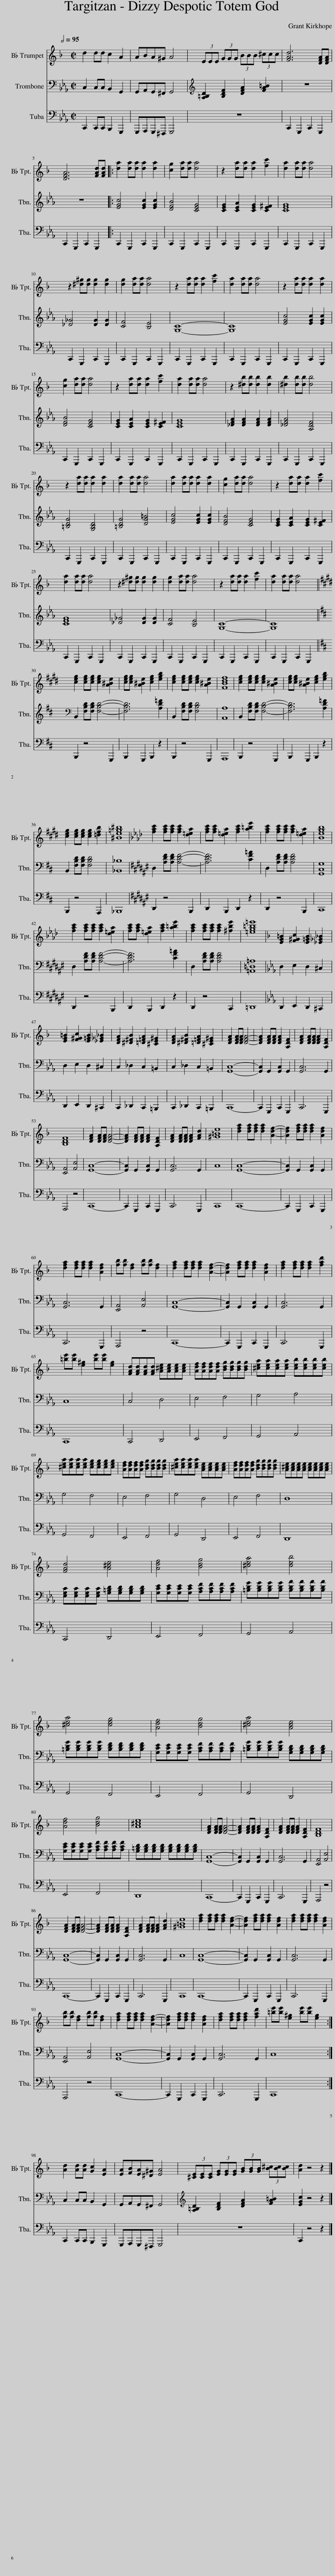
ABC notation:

X:1
%%score 1 2 3
L:1/8
Q:1/2=95
M:2/2
I:linebreak $
K:Eb
V:1 treble transpose=-2
V:2 bass
V:3 bass
V:1
[K:F] d2 dd c2 A2 | ABA^G A4 | (3EEE (3GGG (3BBB (3^ccc | [FAd]6 [DFA][DFA] |$ [DFA]6 [FAd][FAd] |: %5
 [da]2 [da][da] [da]2 [da]2 | [cg]2 [da][da] [da]4 | z2 [da][da] [da]2 [fc']2 | [da]2 [da][da] [da]4 |$ z2 [^d^g][dg] [dg]2 [dg]2 | %10
 [dg]2 [da][da] [da]4 | z2 [da][da] [da]2 [fc']2 | [da]2 [da][da] [da]4 | z2 [da][da] [da]2 [da]2 |$ [cg]2 [da][da] [da]4 | %15
 z2 [da][da] [da]2 [fc']2 | [da]2 [da][da] [da]4 | z2 [^db][db] [db]2 [db]2 | [^db]2 [db][db] [db]4 |$ z2 [da][da] [da]2 [da]2 | %20
 [da]2 [da][da] [da]4 | [da]2 [da][da] [da]2 [da]2 | [cg]2 [da][da] [da]4 | z2 [da][da] [da]2 [fc']2 |$ [da]2 [da][da] [da]4 | %25
 z2 [^d^g][dg] [dg]2 [dg]2 | [dg]2 [da][da] [da]4 | z2 [da][da] [da]2 [fc']2 | [da]2 [da][da] [da]4 ||$[K:E] [ceg]2 [ceg][ceg] [ceg]2 [A^Be]2 | %30
 [ceg][ceg] [A^Be]2 [ceg]2 [egb]2 | [ceg]2 [ceg][ceg] [ceg]2 [A^Be]2 | [FBdf]8 | [ceg]2 [ceg][ceg] [ceg]2 [A^Be]2 | [ceg][ceg] [A^Be]2 [ceg]2 [egb]2 |$ %35
 [ceg]2 [ceg][ceg] [ceg]2 [=dfb]2 | [^Be=g^b]8 |[K:Ab] [fac']2 [fac'][fac'] [fac']2 [d=ea]2 | [fac'][fac'] [d=ea]2 [fac']2 [a=be']2 | [fac']2 [fac'][fac'] [fac']2 [d=ea]2 | %40
 [Begb]8 |$ [fac']2 [fac'][fac'] [fac']2 [d=ea]2 | [fac'][fac'] [d=ea]2 [fac']2 [a=be']2 | [fac']2 [fac'][fac'] [fac']2 [^fbe']2 | [=eg=b=e']8 | %45
[K:F] [EG=B]2 [F^Gc]2 [E=GB]2 [_E_G_B]2 |$ [EG=B]2 [F^Gc]2 [E=GB]2 [_E_G_B]2 | [DFA]2 [^D^FB]2 [=D=FA]2 [^CE^G]2 | [DFA]2 [^D^FB]2 [=D=FA]2 [^CE^G]2 | [DFA]2 [DFA][DFA] [DFA]4- | %50
 [DFA]2 [DFA][DFA] [DFA]2 [A,DF]2 | [DFA]2 [DFA][DFA] [DFA]2 [A,DF]2 |$ [B,DF]8 | [DFA]2 [DFA][DFA] [DFA]4- | [DFA]2 [DFA][DFA] [DFA]2 [A,DF]2 | %55
 [DFA]2 [DFA][DFA] [DFA]2 [FAd]2 | [^G=Be]8 | [dfa]2 [dfa][dfa] [dfa]2 [Adf]2- | [Adf]2 [dfa][dfa] [dfa]2 [Adf]2 |$ [dfa]2 [dfa][dfa] [dfa]2 [Adf]2 | %60
 [fb][fb] [df]2 [fb][fb] [df]2 | [dfa]2 [dfa][dfa] [dfa]2 [Adf]2- | [Adf]2 [dfa][dfa] [dfa]2 [Adf]2 | [dfa]2 [dfa][dfa] [dfa]2 [fad']2 |$ [=be'][be'] [e^g]2 [be'][be'] [eg]2 | %65
 [FAd][FAd][FAd][FAd] [A^ce][Ace][Ace][Ace] | [Adf][Adf][Adf][Adf] [Bdg][Bdg][Bdg][Bdg] | [^cea][cea][cea][cea] [ceb][ceb][ceb][ceb] |$ [^cea][cea][cea][cea] [ceg][ceg][ceg][ceg] | [Adf][Adf][Adf][Adf] [Bdg][Bdg][Bdg][Bdg] | %70
 [^cea][cea][cea][cea] [Ace][Ace][Ace][Ace] | [Adf][Adf][Adf][Adf] [Bdg][Bdg][Bdg][Bdg] | [A^ce][Ace][Ace][Ace] [Ace][Ace][Ace][Ace] |$ [FAd]4 [A^ce]4 | [Adf]4 [Bdg]4 | %75
 [^cea]4 [ceb]4 |$ [^cea]4 [ceg]4 | [Adf]4 [Bdg]4 | [^cea]4 [Ace]4 |$ [Adf]4 [Bdg]4 | %80
 [A^ce]8 | [DFA]2 [DFA][DFA] [DFA]4- | [DFA]2 [DFA][DFA] [DFA]2 [A,DF]2 | [DFA]2 [DFA][DFA] [DFA]2 [A,DF]2 | [B,DF]8 |$ %85
 [DFA]2 [DFA][DFA] [DFA]4- | [DFA]2 [DFA][DFA] [DFA]2 [A,DF]2 | [DFA]2 [DFA][DFA] [DFA]2 [FAd]2 | [^G=Be]8 | [dfa]2 [dfa][dfa] [dfa]2 [Adf]2- | %90
 [Adf]2 [dfa][dfa] [dfa]2 [Adf]2 | [dfa]2 [dfa][dfa] [dfa]2 [Adf]2 |$ [fb][fb] [df]2 [fb][fb] [df]2 | [dfa]2 [dfa][dfa] [dfa]2 [Adf]2- | [Adf]2 [dfa][dfa] [dfa]2 [Adf]2 | %95
 [dfa]2 [dfa][dfa] [dfa]2 [fad']2 | [=be'][be'] [e^g]2 [be'][be'] [eg]2 :|$ [Ad]2 [Ad][Ad] [Gc]2 [EA]2 | [EA][FB][EA][^D^G] [EA]4 | (3[^CE][CE][CE] (3[EG][EG][EG] (3[GB][GB][GB] (3[B^c][Bc][Bc] | %100
 [Ad]2 z4 z2 |] %101
V:2
 C,2 C,C, B,,2 G,,2 | G,,A,,G,,^F,, G,,4 |[K:treble] [A,=B,D]2 [B,DF]2 [DFA]2 [FA=B]2 | z8 |$ z8 |: %5
 [EGc]4 [EGc]2 [EGc]2 | [DFB]4 [CEG]4 | [CEG]2 [CEA]2 [CEG]2 [CE^F]2 | [CEG]8 |$ [_D_G]4 [DG]2 [DG]2 | %10
 [CF]4 [B,E]4 | [G,C]8- | [G,C]8 | [EGc]4 [EGc]2 [EGc]2 |$ [DFB]4 [CEG]4 | %15
 [CEG]2 [CEA]2 [CEG]2 [CE^F]2 | [CEG]8 | [_DFA]2 [DFA]2 [DFA]2 [DFA]2 | [_DFA]4 [A,DF]4 |$ [=B,DG]4 [G,B,D]4 | %20
 [=B,DG]4 [DG=B]4 | [EGc]4 [EGc]2 [EGc]2 | [DFB]4 [CEG]4 | [CEG]2 [CEA]2 [CEG]2 [CE^F]2 |$ [CEG]8 | %25
 [_D_G]4 [DG]2 [DG]2 | [CF]4 [B,E]4 | [G,C]8- | [G,C]8 ||$[K:D][K:bass] B,,2 [F,B,D][F,B,D] [F,B,D]4- | %30
 [F,B,D]6 [A,D=F]2 | B,,2 [F,B,D][F,B,D] [F,B,D]4 | [A,,A,]8 | B,,2 [F,B,D][F,B,D] [F,B,D]4- | [F,B,D]6 [A,D=F]2 |$ %35
 B,,2 [F,B,D][F,B,D] [F,B,D]4 | [_B,,_B,]8 |[K:F#] D,2 [A,DF][A,DF] [A,DF]4- | [A,DF]6 [CF=A]2 | D,2 [A,DF][A,DF] [A,DF]4 | %40
 [G,,C,G,]8 |$ D,2 [A,DF][A,DF] [A,DF]4- | [A,DF]6 [CF=A]2 | D,2 [A,DF][A,DF] [A,DF]4 | [=A,,=D,=A,]8 | %45
[K:Eb] D,2 E,2 D,2 ^C,2 |$ D,2 E,2 D,2 ^C,2 | C,2 _D,2 C,2 =B,,2 | C,2 _D,2 C,2 =B,,2 | [G,,C,]8- | %50
 [G,,C,]2 G,,2 [G,,C,]2 G,,2 | [G,,C,]6 G,,2 |$ [E,,A,,]4 [A,,E,]4 | [G,,C,]8- | [G,,C,]2 G,,2 [G,,C,]2 G,,2 | %55
 [G,,C,]6 G,,2 | C,8 | [G,,C,]8- | [G,,C,]2 G,,2 [G,,C,]2 G,,2 |$ [G,,C,]6 G,,2 | %60
 [E,,A,,]4 [A,,E,]4 | [G,,C,]8- | [G,,C,]2 G,,2 [G,,C,]2 G,,2 | [G,,C,]6 G,,2 |$ C,8 | %65
 C,4 D,4 | E,4 F,4 | G,4 A,4 |$ G,4 F,4 | E,4 F,4 | %70
 G,4 D,4 | E,4 F,4 | D,8 |$ [E,G,C][E,G,C][E,G,C][E,G,C] [G,=B,D][G,B,D][G,B,D][G,B,D] | [G,CE][G,CE][G,CE][G,CE] [A,CF][A,CF][A,CF][A,CF] | %75
 [=B,DG][B,DG][B,DG][B,DG] [B,DA][B,DA][B,DA][B,DA] |$ [=B,DG][B,DG][B,DG][B,DG] [B,DF][B,DF][B,DF][B,DF] | [G,CE][G,CE][G,CE][G,CE] [A,CF][A,CF][A,CF][A,CF] | [=B,DG][B,DG][B,DG][B,DG] [G,B,D][G,B,D][G,B,D][G,B,D] |$ [G,CE][G,CE][G,CE][G,CE] [A,CF][A,CF][A,CF][A,CF] | %80
 [G,=B,D][G,B,D][G,B,D][G,B,D] [G,B,D][G,B,D][G,B,D][G,B,D] | [G,,C,]8- | [G,,C,]2 G,,2 [G,,C,]2 G,,2 | [G,,C,]6 G,,2 | [E,,A,,]4 [A,,E,]4 |$ %85
 [G,,C,]8- | [G,,C,]2 G,,2 [G,,C,]2 G,,2 | [G,,C,]6 G,,2 | C,8 | [G,,C,]8- | %90
 [G,,C,]2 G,,2 [G,,C,]2 G,,2 | [G,,C,]6 G,,2 |$ [E,,A,,]4 [A,,E,]4 | [G,,C,]8- | [G,,C,]2 G,,2 [G,,C,]2 G,,2 | %95
 [G,,C,]6 G,,2 | C,8 :|$ C,2 C,C, B,,2 G,,2 | G,,A,,G,,^F,, G,,4 |[K:treble] [A,=B,D]2 [B,DF]2 [DFA]2 [FA=B]2 | %100
 [EGc]2 z4 z2 |] %101
V:3
 C,,2 C,,C,, B,,,2 G,,,2 | G,,,A,,,G,,,^F,,, G,,,4 | z8 | C,,2 G,,,2 C,,2 G,,,2 |$ C,,2 G,,,2 C,,2 G,,,2 |: %5
 C,,2 G,,,2 C,,2 G,,,2 | C,,2 G,,,2 C,,2 G,,,2 | C,,2 G,,,2 C,,2 G,,,2 | C,,2 G,,,2 C,,2 G,,,2 |$ C,,2 G,,,2 C,,2 G,,,2 | %10
 C,,2 G,,,2 C,,2 G,,,2 | C,,2 G,,,2 C,,2 G,,,2 | C,,2 G,,,2 C,,2 G,,,2 | C,,2 G,,,2 C,,2 G,,,2 |$ C,,2 G,,,2 C,,2 G,,,2 | %15
 C,,2 G,,,2 C,,2 G,,,2 | C,,2 G,,,2 C,,2 G,,,2 | C,,2 G,,,2 C,,2 G,,,2 | C,,2 G,,,2 C,,2 G,,,2 |$ C,,2 G,,,2 C,,2 G,,,2 | %20
 C,,2 G,,,2 C,,2 G,,,2 | C,,2 G,,,2 C,,2 G,,,2 | C,,2 G,,,2 C,,2 G,,,2 | C,,2 G,,,2 C,,2 G,,,2 |$ C,,2 G,,,2 C,,2 G,,,2 | %25
 C,,2 G,,,2 C,,2 G,,,2 | C,,2 G,,,2 C,,2 G,,,2 | C,,2 G,,,2 C,,2 G,,,2 | C,,2 G,,,2 C,,2 G,,,2 ||$[K:D] B,,,2 z4 G,,,2 | %30
 B,,,2 G,,,2 B,,,2 z2 | B,,,2 z4 G,,,2 | A,,,8 | B,,,2 z4 G,,,2 | B,,,2 G,,,2 B,,,2 z2 |$ %35
 B,,,2 z4 A,,,2 | _B,,,8 |[K:F#] D,,2 z4 B,,,2 | D,,2 B,,,2 D,,2 z2 | D,,2 z4 B,,,2 | %40
 C,,8 |$ D,,2 z4 B,,,2 | D,,2 B,,,2 D,,2 z2 | D,,2 z4 C,,2 | =D,,8 | %45
[K:Eb] D,,2 E,,2 D,,2 ^C,,2 |$ D,,2 E,,2 D,,2 ^C,,2 | C,,2 _D,,2 C,,2 =B,,,2 | C,,2 _D,,2 C,,2 =B,,,2 | C,,8- | %50
 C,,2 G,,,2 C,,2 G,,,2 | C,,6 G,,,2 |$ A,,,4 z4 | C,,8- | C,,2 G,,,2 C,,2 G,,,2 | %55
 C,,6 G,,,2 | C,,8 | C,,8- | C,,2 G,,,2 C,,2 G,,,2 |$ C,,6 G,,,2 | %60
 A,,,4 z4 | C,,8- | C,,2 G,,,2 C,,2 G,,,2 | C,,6 G,,,2 |$ C,,8 | %65
 C,,4 D,,4 | E,,4 F,,4 | G,,4 A,,4 |$ G,,4 F,,4 | E,,4 F,,4 | %70
 G,,4 D,,4 | E,,4 F,,4 | D,,8 |$ C,,4 D,,4 | E,,4 F,,4 | %75
 G,,4 A,,4 |$ G,,4 F,,4 | E,,4 F,,4 | G,,4 D,,4 |$ E,,4 F,,4 | %80
 D,,8 | C,,8- | C,,2 G,,,2 C,,2 G,,,2 | C,,6 G,,,2 | A,,,4 z4 |$ %85
 C,,8- | C,,2 G,,,2 C,,2 G,,,2 | C,,6 G,,,2 | C,,8 | C,,8- | %90
 C,,2 G,,,2 C,,2 G,,,2 | C,,6 G,,,2 |$ A,,,4 z4 | C,,8- | C,,2 G,,,2 C,,2 G,,,2 | %95
 C,,6 G,,,2 | C,,8 :|$ C,,2 C,,C,, B,,,2 G,,,2 | G,,,A,,,G,,,^F,,, G,,,4 | z8 | %100
 C,,2 z4 z2 |] %101
